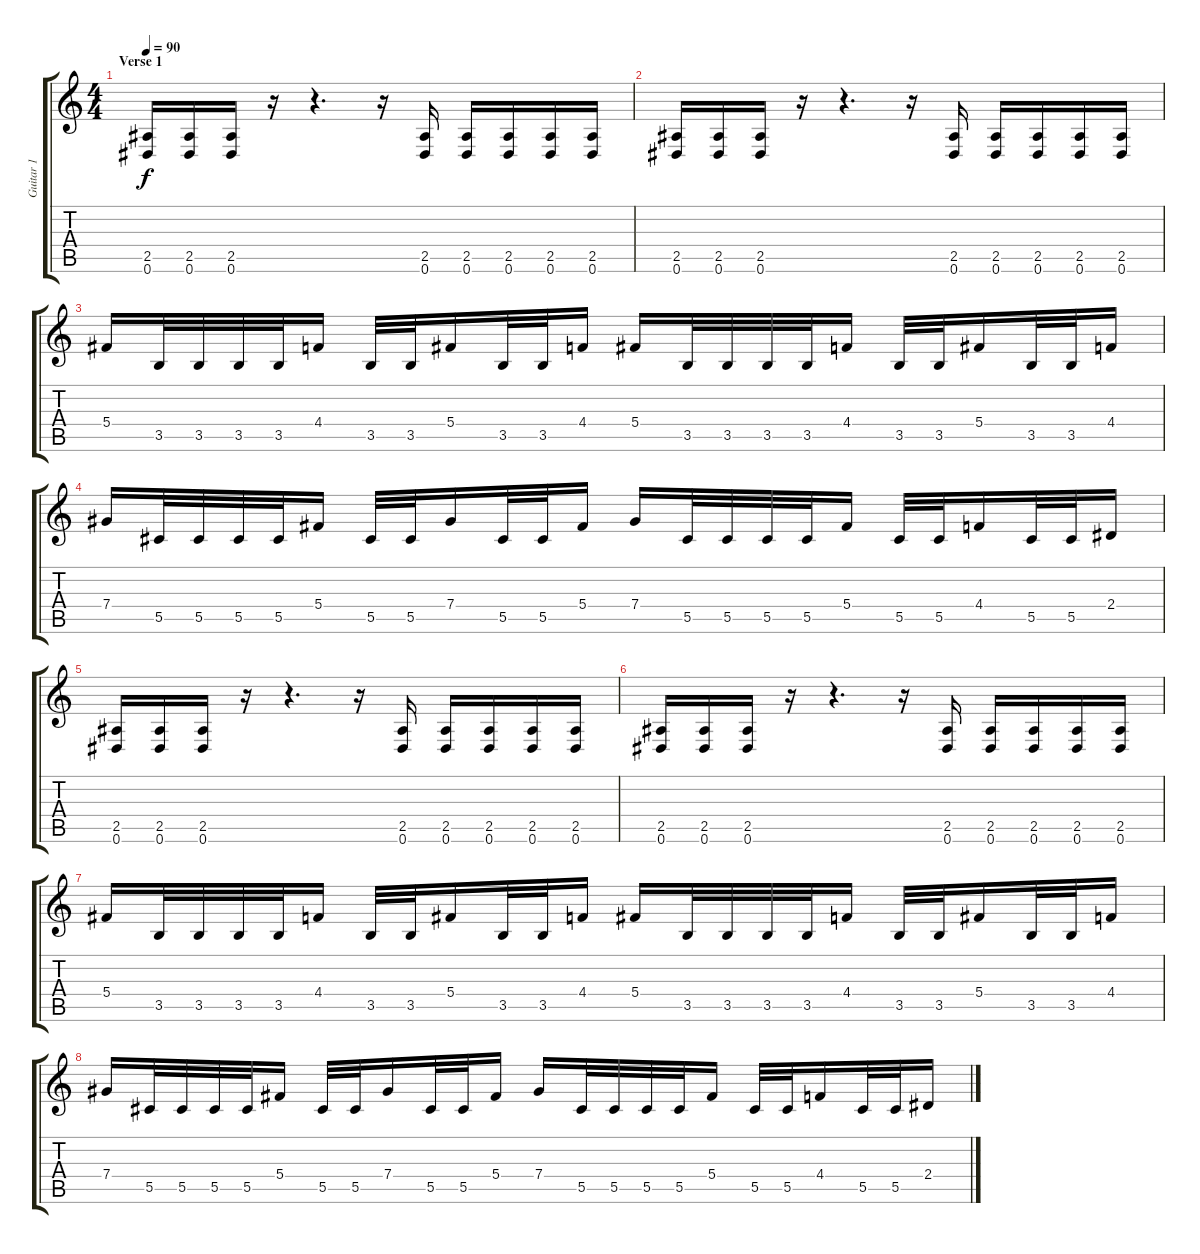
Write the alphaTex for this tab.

\track ("Guitar 1" "Guitar 1") {instrument distortionguitar}
\staff {score tabs}
\tuning (Eb4 Bb3 Gb3 Db3 Ab2 Eb2) {hide}
\ts (4 4)
\section ("" "Verse 1")
\tempo 90
\clef g2
\ks c
(2.5 0.6).16{dy f} (2.5 0.6).16 (2.5 0.6).16 r.16 r.4{d} r.16 (2.5 0.6).16 (2.5 0.6).16 (2.5 0.6).16 (2.5 0.6).16 (2.5 0.6).16 |
(2.5 0.6).16 (2.5 0.6).16 (2.5 0.6).16 r.16 r.4{d} r.16 (2.5 0.6).16 (2.5 0.6).16 (2.5 0.6).16 (2.5 0.6).16 (2.5 0.6).16 |
5.4.16 3.5.32 3.5.32 3.5.32 3.5.32 4.4.16 3.5.32 3.5.32 5.4.16 3.5.32 3.5.32 4.4.16 5.4.16 3.5.32 3.5.32 3.5.32 3.5.32 4.4.16 3.5.32 3.5.32 5.4.16 3.5.32 3.5.32 4.4.16 |
7.4.16 5.5.32 5.5.32 5.5.32 5.5.32 5.4.16 5.5.32 5.5.32 7.4.16 5.5.32 5.5.32 5.4.16 7.4.16 5.5.32 5.5.32 5.5.32 5.5.32 5.4.16 5.5.32 5.5.32 4.4.16 5.5.32 5.5.32 2.4.16 |
(2.5 0.6).16 (2.5 0.6).16 (2.5 0.6).16 r.16 r.4{d} r.16 (2.5 0.6).16 (2.5 0.6).16 (2.5 0.6).16 (2.5 0.6).16 (2.5 0.6).16 |
(2.5 0.6).16 (2.5 0.6).16 (2.5 0.6).16 r.16 r.4{d} r.16 (2.5 0.6).16 (2.5 0.6).16 (2.5 0.6).16 (2.5 0.6).16 (2.5 0.6).16 |
5.4.16 3.5.32 3.5.32 3.5.32 3.5.32 4.4.16 3.5.32 3.5.32 5.4.16 3.5.32 3.5.32 4.4.16 5.4.16 3.5.32 3.5.32 3.5.32 3.5.32 4.4.16 3.5.32 3.5.32 5.4.16 3.5.32 3.5.32 4.4.16 |
7.4.16 5.5.32 5.5.32 5.5.32 5.5.32 5.4.16 5.5.32 5.5.32 7.4.16 5.5.32 5.5.32 5.4.16 7.4.16 5.5.32 5.5.32 5.5.32 5.5.32 5.4.16 5.5.32 5.5.32 4.4.16 5.5.32 5.5.32 2.4.16
